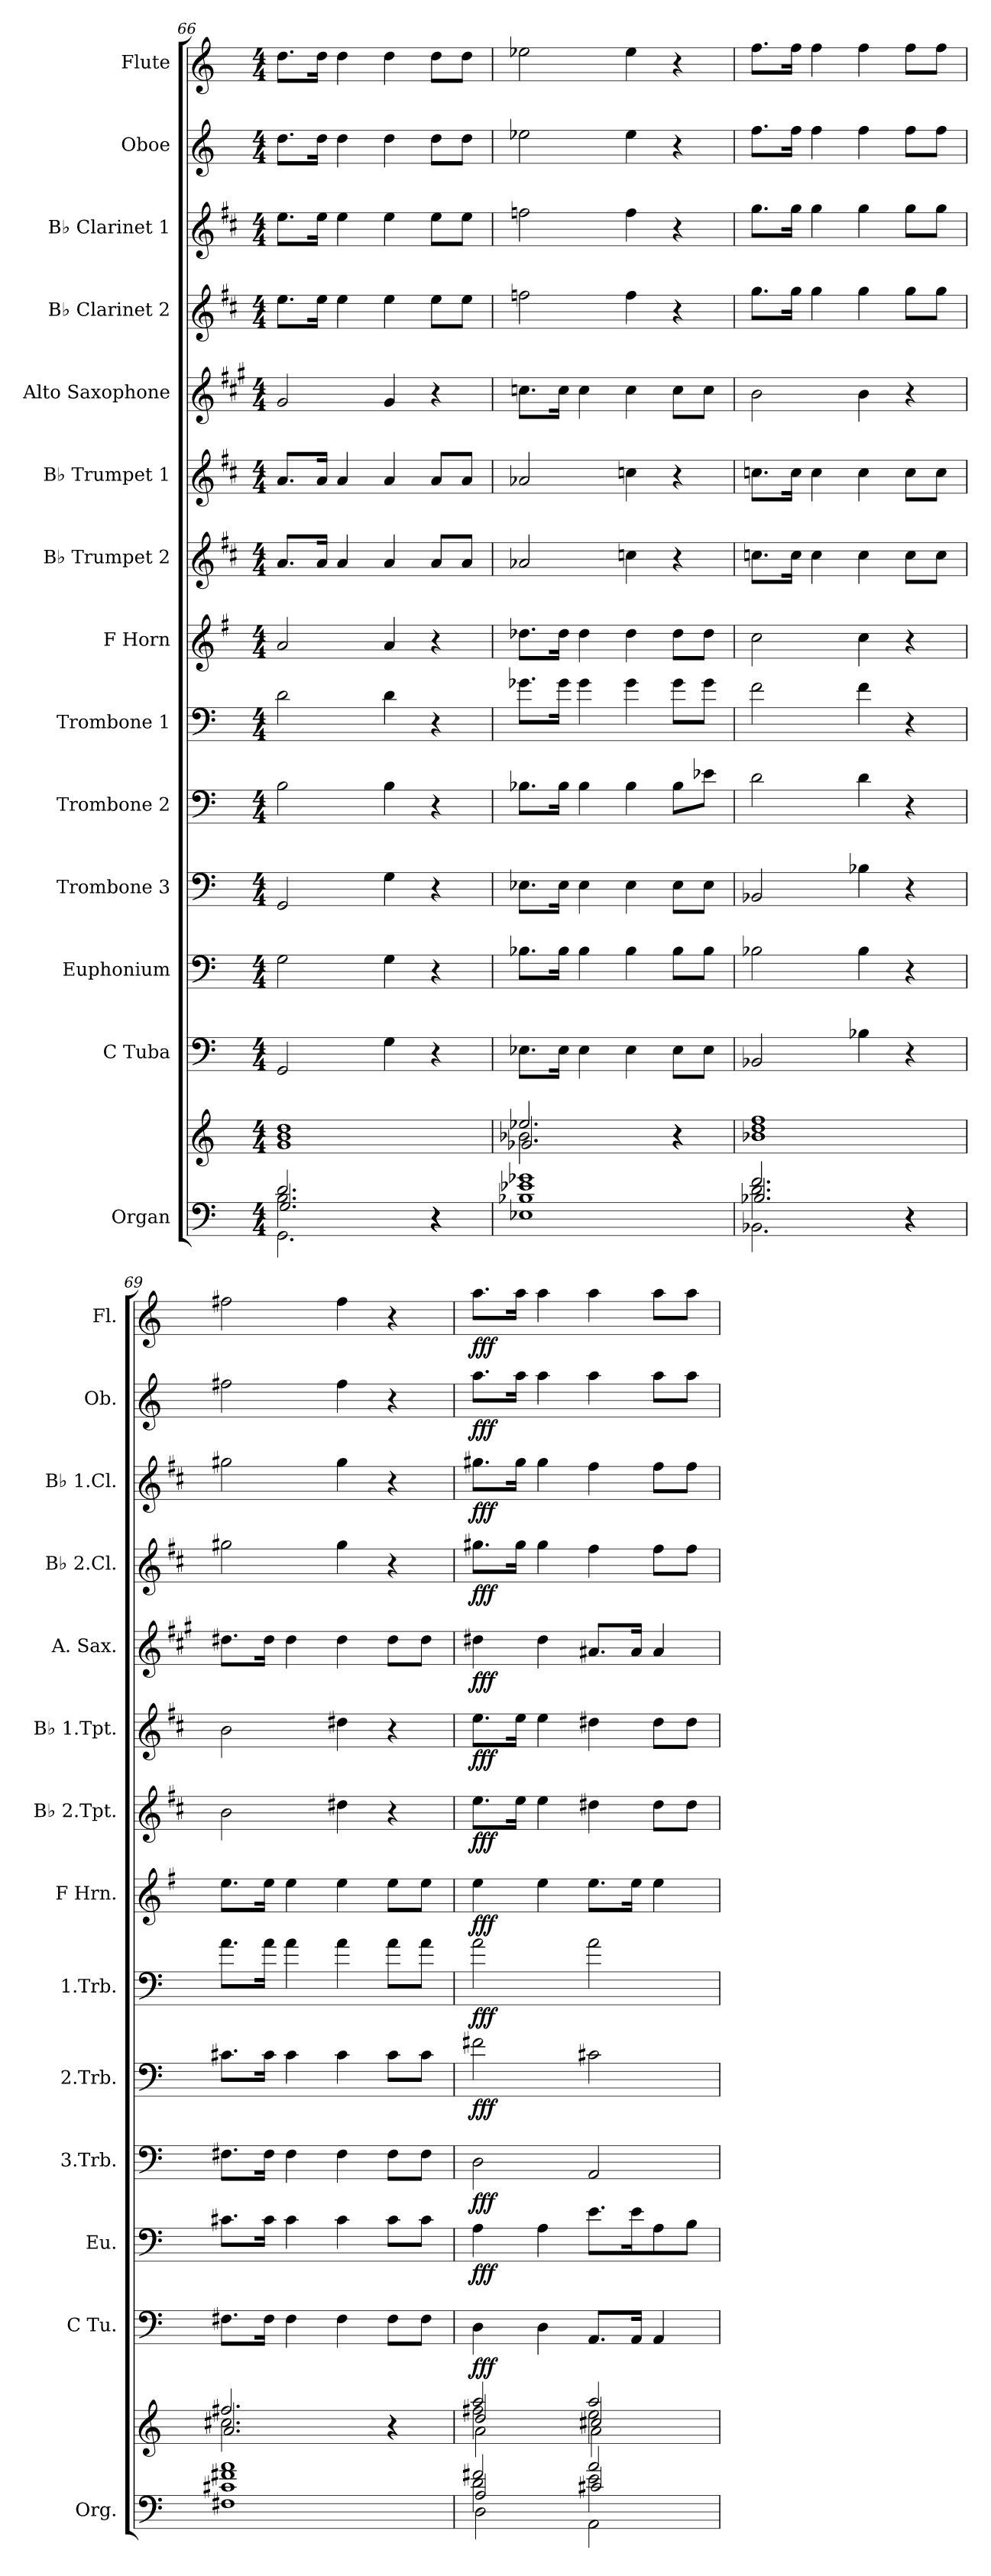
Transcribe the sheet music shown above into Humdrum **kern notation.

**kern	**kern	**kern	**dynam	**kern	**dynam	**kern	**dynam	**kern	**dynam	**kern	**dynam	**kern	**dynam	**kern	**dynam	**kern	**dynam	**kern	**dynam	**kern	**dynam	**kern	**dynam	**kern	**dynam	**kern	**dynam
*part14	*part14	*part13	*part13	*part12	*part12	*part11	*part11	*part10	*part10	*part9	*part9	*part8	*part8	*part7	*part7	*part6	*part6	*part5	*part5	*part4	*part4	*part3	*part3	*part2	*part2	*part1	*part1
*staff15	*staff14	*staff13	*staff13	*staff12	*staff12	*staff11	*staff11	*staff10	*staff10	*staff9	*staff9	*staff8	*staff8	*staff7	*staff7	*staff6	*staff6	*staff5	*staff5	*staff4	*staff4	*staff3	*staff3	*staff2	*staff2	*staff1	*staff1
*I"Organ	*	*I"C Tuba	*	*I"Euphonium	*	*I"Trombone 3	*	*I"Trombone 2	*	*I"Trombone 1	*	*I"F Horn	*	*I"B♭ Trumpet 2	*	*I"B♭ Trumpet 1	*	*I"Alto Saxophone	*	*I"B♭ Clarinet 2	*	*I"B♭ Clarinet 1	*	*I"Oboe	*	*I"Flute	*
*I'Org.	*	*I'C Tu.	*	*I'Eu.	*	*I'3.Trb.	*	*I'2.Trb.	*	*I'1.Trb.	*	*I'F Hrn.	*	*I'B♭ 2.Tpt.	*	*I'B♭ 1.Tpt.	*	*I'A. Sax.	*	*I'B♭ 2.Cl.	*	*I'B♭ 1.Cl.	*	*I'Ob.	*	*I'Fl.	*
*clefF4	*clefG2	*clefF4	*	*clefF4	*	*clefF4	*	*clefF4	*	*clefF4	*	*clefG2	*	*clefG2	*	*clefG2	*	*clefG2	*	*clefG2	*	*clefG2	*	*clefG2	*	*clefG2	*
*	*	*	*	*	*	*	*	*	*	*	*	*ITrd4c7	*	*ITrd1c2	*	*ITrd1c2	*	*ITrd5c9	*	*ITrd1c2	*	*ITrd1c2	*	*	*	*	*
*k[]	*k[]	*k[]	*	*k[]	*	*k[]	*	*k[]	*	*k[]	*	*k[]	*	*k[]	*	*k[]	*	*k[]	*	*k[]	*	*k[]	*	*k[]	*	*k[]	*
*C:	*C:	*C:	*	*C:	*	*C:	*	*C:	*	*C:	*	*C:	*	*C:	*	*C:	*	*C:	*	*C:	*	*C:	*	*C:	*	*C:	*
*M4/4	*M4/4	*M4/4	*	*M4/4	*	*M4/4	*	*M4/4	*	*M4/4	*	*M4/4	*	*M4/4	*	*M4/4	*	*M4/4	*	*M4/4	*	*M4/4	*	*M4/4	*	*M4/4	*
=66	=66	=66	=66	=66	=66	=66	=66	=66	=66	=66	=66	=66	=66	=66	=66	=66	=66	=66	=66	=66	=66	=66	=66	=66	=66	=66	=66
*^	*^	*	*	*	*	*	*	*	*	*	*	*	*	*	*	*	*	*	*	*	*	*	*	*	*	*	*
*	*^	*	*^	*	*	*	*	*	*	*	*	*	*	*	*	*	*	*	*	*	*	*	*	*	*	*	*	*	*
*	*	*^	*	*	*	*	*	*	*	*	*	*	*	*	*	*	*	*	*	*	*	*	*	*	*	*	*	*	*	*	*
2.d/	2.B\	2.G/	2.GG\	1dd	1b	1g	2GG/	.	2G\	.	2GG/	.	2B\	.	2d\	.	2d/	.	8.g/L	.	8.g/L	.	2B/	.	8.dd\L	.	8.dd\L	.	8.dd\L	.	8.dd\L	.
.	.	.	.	.	.	.	.	.	.	.	.	.	.	.	.	.	.	.	16g/Jk	.	16g/Jk	.	.	.	16dd\Jk	.	16dd\Jk	.	16dd\Jk	.	16dd\Jk	.
.	.	.	.	.	.	.	.	.	.	.	.	.	.	.	.	.	.	.	4g/	.	4g/	.	.	.	4dd\	.	4dd\	.	4dd\	.	4dd\	.
.	.	.	.	.	.	.	4G\	.	4G\	.	4G\	.	4B\	.	4d\	.	4d/	.	4g/	.	4g/	.	4B/	.	4dd\	.	4dd\	.	4dd\	.	4dd\	.
4r	4r	4r	4r	.	.	.	4r	.	4r	.	4r	.	4r	.	4r	.	4r	.	8g/L	.	8g/L	.	4r	.	8dd\L	.	8dd\L	.	8dd\L	.	8dd\L	.
.	.	.	.	.	.	.	.	.	.	.	.	.	.	.	.	.	.	.	8g/J	.	8g/J	.	.	.	8dd\J	.	8dd\J	.	8dd\J	.	8dd\J	.
!!LO:PB:g=z
=67	=67	=67	=67	=67	=67	=67	=67	=67	=67	=67	=67	=67	=67	=67	=67	=67	=67	=67	=67	=67	=67	=67	=67	=67	=67	=67	=67	=67	=67	=67	=67	=67
1g-X	1e-X	1B-X	1E-X	2.ee-X/	2.b-X\	2.g-X/	8.E-X\L	.	8.B-X\L	.	8.E-X\L	.	8.B-X\L	.	8.g-X\L	.	8.g-X\L	.	2g-X/	.	2g-X/	.	8.e-X\L	.	2ee-X\	.	2ee-X\	.	2ee-X\	.	2ee-X\	.
.	.	.	.	.	.	.	16E-\Jk	.	16B-\Jk	.	16E-\Jk	.	16B-\Jk	.	16g-\Jk	.	16g-\Jk	.	.	.	.	.	16e-\Jk	.	.	.	.	.	.	.	.	.
.	.	.	.	.	.	.	4E-\	.	4B-\	.	4E-\	.	4B-\	.	4g-\	.	4g-\	.	.	.	.	.	4e-\	.	.	.	.	.	.	.	.	.
.	.	.	.	.	.	.	4E-\	.	4B-\	.	4E-\	.	4B-\	.	4g-\	.	4g-\	.	4b-X\	.	4b-X\	.	4e-\	.	4ee-\	.	4ee-\	.	4ee-\	.	4ee-\	.
.	.	.	.	4r	4r	4r	8E-\L	.	8B-\L	.	8E-\L	.	8B-\L	.	8g-\L	.	8g-\L	.	4r	.	4r	.	8e-\L	.	4r	.	4r	.	4r	.	4r	.
.	.	.	.	.	.	.	8E-\J	.	8B-\J	.	8E-\J	.	8e-X\J	.	8g-\J	.	8g-\J	.	.	.	.	.	8e-\J	.	.	.	.	.	.	.	.	.
=68	=68	=68	=68	=68	=68	=68	=68	=68	=68	=68	=68	=68	=68	=68	=68	=68	=68	=68	=68	=68	=68	=68	=68	=68	=68	=68	=68	=68	=68	=68	=68	=68
2.f/	2.d\	2.B-X/	2.BB-X\	1ff	1dd	1b-X	2BB-X/	.	2B-X\	.	2BB-X/	.	2d\	.	2f\	.	2f\	.	8.b-X\L	.	8.b-X\L	.	2d\	.	8.ff\L	.	8.ff\L	.	8.ff\L	.	8.ff\L	.
.	.	.	.	.	.	.	.	.	.	.	.	.	.	.	.	.	.	.	16b-\Jk	.	16b-\Jk	.	.	.	16ff\Jk	.	16ff\Jk	.	16ff\Jk	.	16ff\Jk	.
.	.	.	.	.	.	.	.	.	.	.	.	.	.	.	.	.	.	.	4b-\	.	4b-\	.	.	.	4ff\	.	4ff\	.	4ff\	.	4ff\	.
.	.	.	.	.	.	.	4B-X\	.	4B-\	.	4B-X\	.	4d\	.	4f\	.	4f\	.	4b-\	.	4b-\	.	4d\	.	4ff\	.	4ff\	.	4ff\	.	4ff\	.
4r	4r	4r	4r	.	.	.	4r	.	4r	.	4r	.	4r	.	4r	.	4r	.	8b-\L	.	8b-\L	.	4r	.	8ff\L	.	8ff\L	.	8ff\L	.	8ff\L	.
.	.	.	.	.	.	.	.	.	.	.	.	.	.	.	.	.	.	.	8b-\J	.	8b-\J	.	.	.	8ff\J	.	8ff\J	.	8ff\J	.	8ff\J	.
=69	=69	=69	=69	=69	=69	=69	=69	=69	=69	=69	=69	=69	=69	=69	=69	=69	=69	=69	=69	=69	=69	=69	=69	=69	=69	=69	=69	=69	=69	=69	=69	=69
1a	1f#X	1c#X	1F#X	2.ff#X/	2.cc#X\	2.a/	8.F#X\L	.	8.c#X\L	.	8.F#X\L	.	8.c#X\L	.	8.a\L	.	8.a\L	.	2a\	.	2a\	.	8.f#X\L	.	2ff#X\	.	2ff#X\	.	2ff#X\	.	2ff#X\	.
.	.	.	.	.	.	.	16F#\Jk	.	16c#\Jk	.	16F#\Jk	.	16c#\Jk	.	16a\Jk	.	16a\Jk	.	.	.	.	.	16f#\Jk	.	.	.	.	.	.	.	.	.
.	.	.	.	.	.	.	4F#\	.	4c#\	.	4F#\	.	4c#\	.	4a\	.	4a\	.	.	.	.	.	4f#\	.	.	.	.	.	.	.	.	.
.	.	.	.	.	.	.	4F#\	.	4c#\	.	4F#\	.	4c#\	.	4a\	.	4a\	.	4cc#X\	.	4cc#X\	.	4f#\	.	4ff#\	.	4ff#\	.	4ff#\	.	4ff#\	.
.	.	.	.	4r	4r	4r	8F#\L	.	8c#\L	.	8F#\L	.	8c#\L	.	8a\L	.	8a\L	.	4r	.	4r	.	8f#\L	.	4r	.	4r	.	4r	.	4r	.
.	.	.	.	.	.	.	8F#\J	.	8c#\J	.	8F#\J	.	8c#\J	.	8a\J	.	8a\J	.	.	.	.	.	8f#\J	.	.	.	.	.	.	.	.	.
=70	=70	=70	=70	=70	=70	=70	=70	=70	=70	=70	=70	=70	=70	=70	=70	=70	=70	=70	=70	=70	=70	=70	=70	=70	=70	=70	=70	=70	=70	=70	=70	=70
*	*	*	*	*	*	*^	*	*	*	*	*	*	*	*	*	*	*	*	*	*	*	*	*	*	*	*	*	*	*	*	*	*
!	!	!	!	!	!	!	!	!	!LO:DY:b	!	!LO:DY:b	!	!LO:DY:b	!	!LO:DY:b	!	!LO:DY:b	!	!LO:DY:b	!	!LO:DY:b	!	!LO:DY:b	!	!LO:DY:b	!	!LO:DY:b	!	!LO:DY:b	!	!LO:DY:b	!	!LO:DY:b
2f#X/	2d\	2A/	2D\	2aa/	2ff#X\	2dd/	2a\	4D\	fff	4A\	fff	2D\	fff	2f#X\	fff	2a\	fff	4a\	fff	8.dd\L	fff	8.dd\L	fff	4f#X\	fff	8.ff#X\L	fff	8.ff#X\L	fff	8.aa\L	fff	8.aa\L	fff
.	.	.	.	.	.	.	.	.	.	.	.	.	.	.	.	.	.	.	.	16dd\Jk	.	16dd\Jk	.	.	.	16ff#\Jk	.	16ff#\Jk	.	16aa\Jk	.	16aa\Jk	.
.	.	.	.	.	.	.	.	4D\	.	4A\	.	.	.	.	.	.	.	4a\	.	4dd\	.	4dd\	.	4f#\	.	4ff#\	.	4ff#\	.	4aa\	.	4aa\	.
2a/	2e\	2c#X/	2AA\	2aa/	2ee\	2cc#X/	2a\	8.AA/L	.	8.e\L	.	2AA/	.	2c#X\	.	2a\	.	8.a\L	.	4cc#X\	.	4cc#X\	.	8.c#X/L	.	4ee\	.	4ee\	.	4aa\	.	4aa\	.
.	.	.	.	.	.	.	.	16AA/Jk	.	16e\K	.	.	.	.	.	.	.	16a\Jk	.	.	.	.	.	16c#/Jk	.	.	.	.	.	.	.	.	.
.	.	.	.	.	.	.	.	4AA/	.	8A\	.	.	.	.	.	.	.	4a\	.	8cc#\L	.	8cc#\L	.	4c#/	.	8ee\L	.	8ee\L	.	8aa\L	.	8aa\L	.
.	.	.	.	.	.	.	.	.	.	8B\J	.	.	.	.	.	.	.	.	.	8cc#\J	.	8cc#\J	.	.	.	8ee\J	.	8ee\J	.	8aa\J	.	8aa\J	.
*v	*v	*v	*v	*	*	*	*	*	*	*	*	*	*	*	*	*	*	*	*	*	*	*	*	*	*	*	*	*	*	*	*	*	*
*	*v	*v	*v	*v	*	*	*	*	*	*	*	*	*	*	*	*	*	*	*	*	*	*	*	*	*	*	*	*	*	*
=	=	=	=	=	=	=	=	=	=	=	=	=	=	=	=	=	=	=	=	=	=	=	=	=	=	=	=
*-	*-	*-	*-	*-	*-	*-	*-	*-	*-	*-	*-	*-	*-	*-	*-	*-	*-	*-	*-	*-	*-	*-	*-	*-	*-	*-	*-
